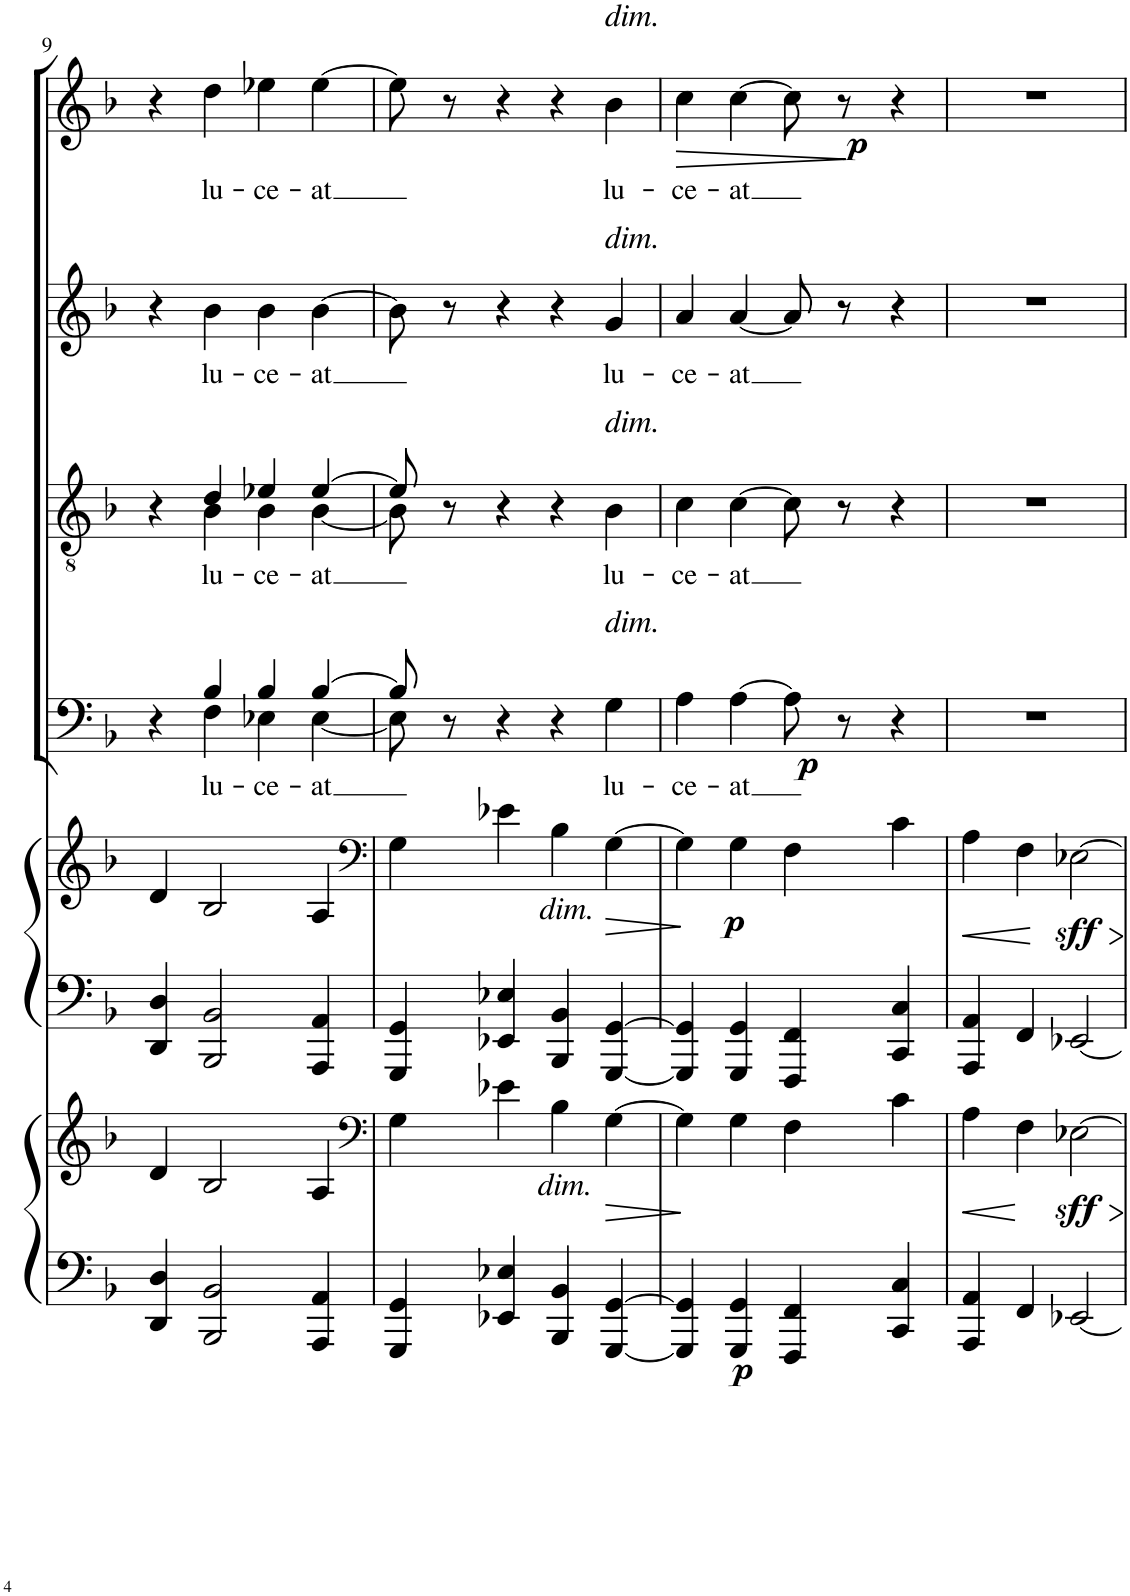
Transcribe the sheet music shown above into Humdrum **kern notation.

**kern	**kern	**dynam	**kern	**kern	**dynam	**kern	**text	**dynam	**kern	**text	**kern	**text	**kern	**text	**dynam
*part6	*part6	*part6	*part5	*part5	*part5	*part4	*part4	*part4	*part3	*part3	*part2	*part2	*part1	*part1	*part1
*staff8	*staff7	*staff7/8	*staff6	*staff5	*staff5/6	*staff4	*staff4	*staff4	*staff3	*staff3	*staff2	*staff2	*staff1	*staff1	*staff1
*I"Piano 2	*	*	*I"Piano 1	*	*	*I"Basses	*	*	*I"Ténors	*	*I"Altos	*	*I"Sopranos	*	*
*I'Pno	*	*	*I'Pno	*	*	*	*	*	*	*	*	*	*	*	*
!!LO:PB:g=z
*clefF4	*clefG2	*	*clefF4	*clefG2	*	*clefF4	*	*	*clefGv2	*	*clefG2	*	*clefG2	*	*
*k[b-]	*k[b-]	*	*k[b-]	*k[b-]	*	*k[b-]	*	*	*k[b-]	*	*k[b-]	*	*k[b-]	*	*
*M4/4	*M4/4	*	*M4/4	*M4/4	*	*M4/4	*	*	*M4/4	*	*M4/4	*	*M4/4	*	*
*met(c)	*met(c)	*	*met(c)	*met(c)	*	*met(c)	*	*	*met(c)	*	*met(c)	*	*met(c)	*	*
=9	=9	=9	=9	=9	=9	=9	=9	=9	=9	=9	=9	=9	=9	=9	=9
*	*	*	*	*	*	*^	*	*	*^	*	*	*	*	*	*
4DD/ 4D/	4d/	.	4DD/ 4D/	4d/	.	4r	4ryy	.	.	4r	4ryy	.	4r	.	4r	.	.
!	!	!	!	!	!	!	!	!LO:LY:b	!	!	!	!LO:LY:b	!	!LO:LY:b	!	!LO:LY:b	!
2BBB-/ 2BB-/	2B-/	.	2BBB-/ 2BB-/	2B-/	.	4B-/	4F\	lu-	.	4d/	4B-\	lu-	4b-\	lu-	4dd\	lu-	.
!	!	!	!	!	!	!	!	!LO:LY:b	!	!	!	!LO:LY:b	!	!LO:LY:b	!	!LO:LY:b	!
.	.	.	.	.	.	4B-/	4E-X\	-ce-	.	4e-X/	4B-\	-ce-	4b-\	-ce-	4ee-X\	-ce-	.
!	!	!	!	!	!	!	!	!LO:LY:b	!	!	!	!LO:LY:b	!	!LO:LY:b	!	!LO:LY:b	!
4AAA/ 4AA/	4A/	.	4AAA/ 4AA/	4A/	.	[4B-/	[4E-\	-at	.	[4e-/	[4B-\	-at	[4b-\	-at	[4ee-\	-at	.
=10	=10	=10	=10	=10	=10	=10	=10	=10	=10	=10	=10	=10	=10	=10	=10	=10	=10
*	*clefF4	*	*	*clefF4	*	*	*	*	*	*	*	*	*	*	*	*	*
4GGG/ 4GG/	4G\	.	4GGG/ 4GG/	4G\	.	8B-/]	8E-\]	.	.	8e-/]	8B-\]	.	8b-\]	.	8ee-\]	.	.
.	.	.	.	.	.	8r	8ryy	.	.	8r	8ryy	.	8r	.	8r	.	.
4EE-X/ 4E-X/	4e-X\	.	4EE-X/ 4E-X/	4e-X\	.	4r	4ryy	.	.	4r	4ryy	.	4r	.	4r	.	.
!	!	!	!	!LO:TX:b:i:t=dim.	!	!	!	!	!	!	!	!	!	!	!	!	!
!	!LO:TX:b:i:t=dim.	!	!	!	!	!	!	!	!	!	!	!	!	!	!	!	!
4BBB-/ 4BB-/	4B-\	.	4BBB-/ 4BB-/	4B-\	.	4r	2ryy	.	.	4r	2ryy	.	4r	.	4r	.	.
!	!	!	!	!	!	!	!	!	!	!	!	!	!	!	!LO:TX:a:i:t=dim.	!	!
!	!	!	!	!	!	!	!	!	!	!	!	!	!LO:TX:a:i:t=dim.	!	!	!	!
!	!	!	!	!	!	!	!	!	!	!LO:TX:a:i:t=dim.	!	!	!	!	!	!	!
!	!	!	!	!	!	!LO:TX:a:i:t=dim.	!	!	!	!	!	!	!	!	!	!	!
!	!	!LO:HP:b	!	!	!LO:HP:b	!	!	!LO:LY:b	!	!	!	!LO:LY:b	!	!LO:LY:b	!	!LO:LY:b	!
[4GGG/ [4GG/	[4G\	>	[4GGG/ [4GG/	[4G\	>	4G\	.	lu-	.	4B-\	.	lu-	4g/	lu-	4b-\	lu-	.
*	*	*	*	*	*	*v	*v	*	*	*	*	*	*	*	*	*	*
*	*	*	*	*	*	*	*	*	*v	*v	*	*	*	*	*	*
.	.	]	.	.	]	.	.	.	.	.	.	.	.	.	.
=11	=11	=11	=11	=11	=11	=11	=11	=11	=11	=11	=11	=11	=11	=11	=11
!	!	!	!	!	!	!	!LO:LY:b	!	!	!LO:LY:b	!	!LO:LY:b	!	!LO:LY:b	!LO:HP:b
4GGG/] 4GG/]	4G\]	.	4GGG/] 4GG/]	4G\]	.	4A\	-ce-	.	4c\	-ce-	4a/	-ce-	4cc\	-ce-	>
!	!	!LO:DY:b=2	!	!	!LO:DY:b	!	!LO:LY:b	!	!	!LO:LY:b	!	!LO:LY:b	!	!LO:LY:b	!
4GGG/ 4GG/	4G\	p	4GGG/ 4GG/	4G\	p	[4A\	-at	.	[4c\	-at	[4a/	-at	[4cc\	-at	.
!	!	!	!	!	!	!	!	!LO:DY:b	!	!	!	!	!	!	!
4FFF/ 4FF/	4F\	.	4FFF/ 4FF/	4F\	.	8A\]	.	p	8c\]	.	8a/]	.	8cc\]	.	.
!	!	!	!	!	!	!	!	!	!	!	!	!	!	!	!LO:DY:b
.	.	.	.	.	.	8r	.	.	8r	.	8r	.	8r	.	p
4CC/ 4C/	4c\	.	4CC/ 4C/	4c\	.	4r	.	.	4r	.	4r	.	4r	.	.
.	.	.	.	.	.	.	.	.	.	.	.	.	.	.	]
=12	=12	=12	=12	=12	=12	=12	=12	=12	=12	=12	=12	=12	=12	=12	=12
!	!	!LO:HP:b	!	!	!LO:HP:b	!	!	!	!	!	!	!	!	!	!
4AAA/ 4AA/	4A\	<	4AAA/ 4AA/	4A\	<	1r	.	.	1r	.	1r	.	1r	.	.
4FF/	4F\	.	4FF/	4F\	.	.	.	.	.	.	.	.	.	.	.
!	!	!LO:HP:b	!	!	!LO:HP:b	!	!	!	!	!	!	!	!	!	!
!	!	!LO:DY:n=1:b	!	!	!LO:DY:n=1:b	!	!	!	!	!	!	!	!	!	!
[2EE-X/	[2E-X\	> other-dynamics	[2EE-X/	[2E-X\	> other-dynamics	.	.	.	.	.	.	.	.	.	.
.	.	[ ]	.	.	[ ]	.	.	.	.	.	.	.	.	.	.
=	=	=	=	=	=	=	=	=	=	=	=	=	=	=	=
*-	*-	*-	*-	*-	*-	*-	*-	*-	*-	*-	*-	*-	*-	*-	*-
